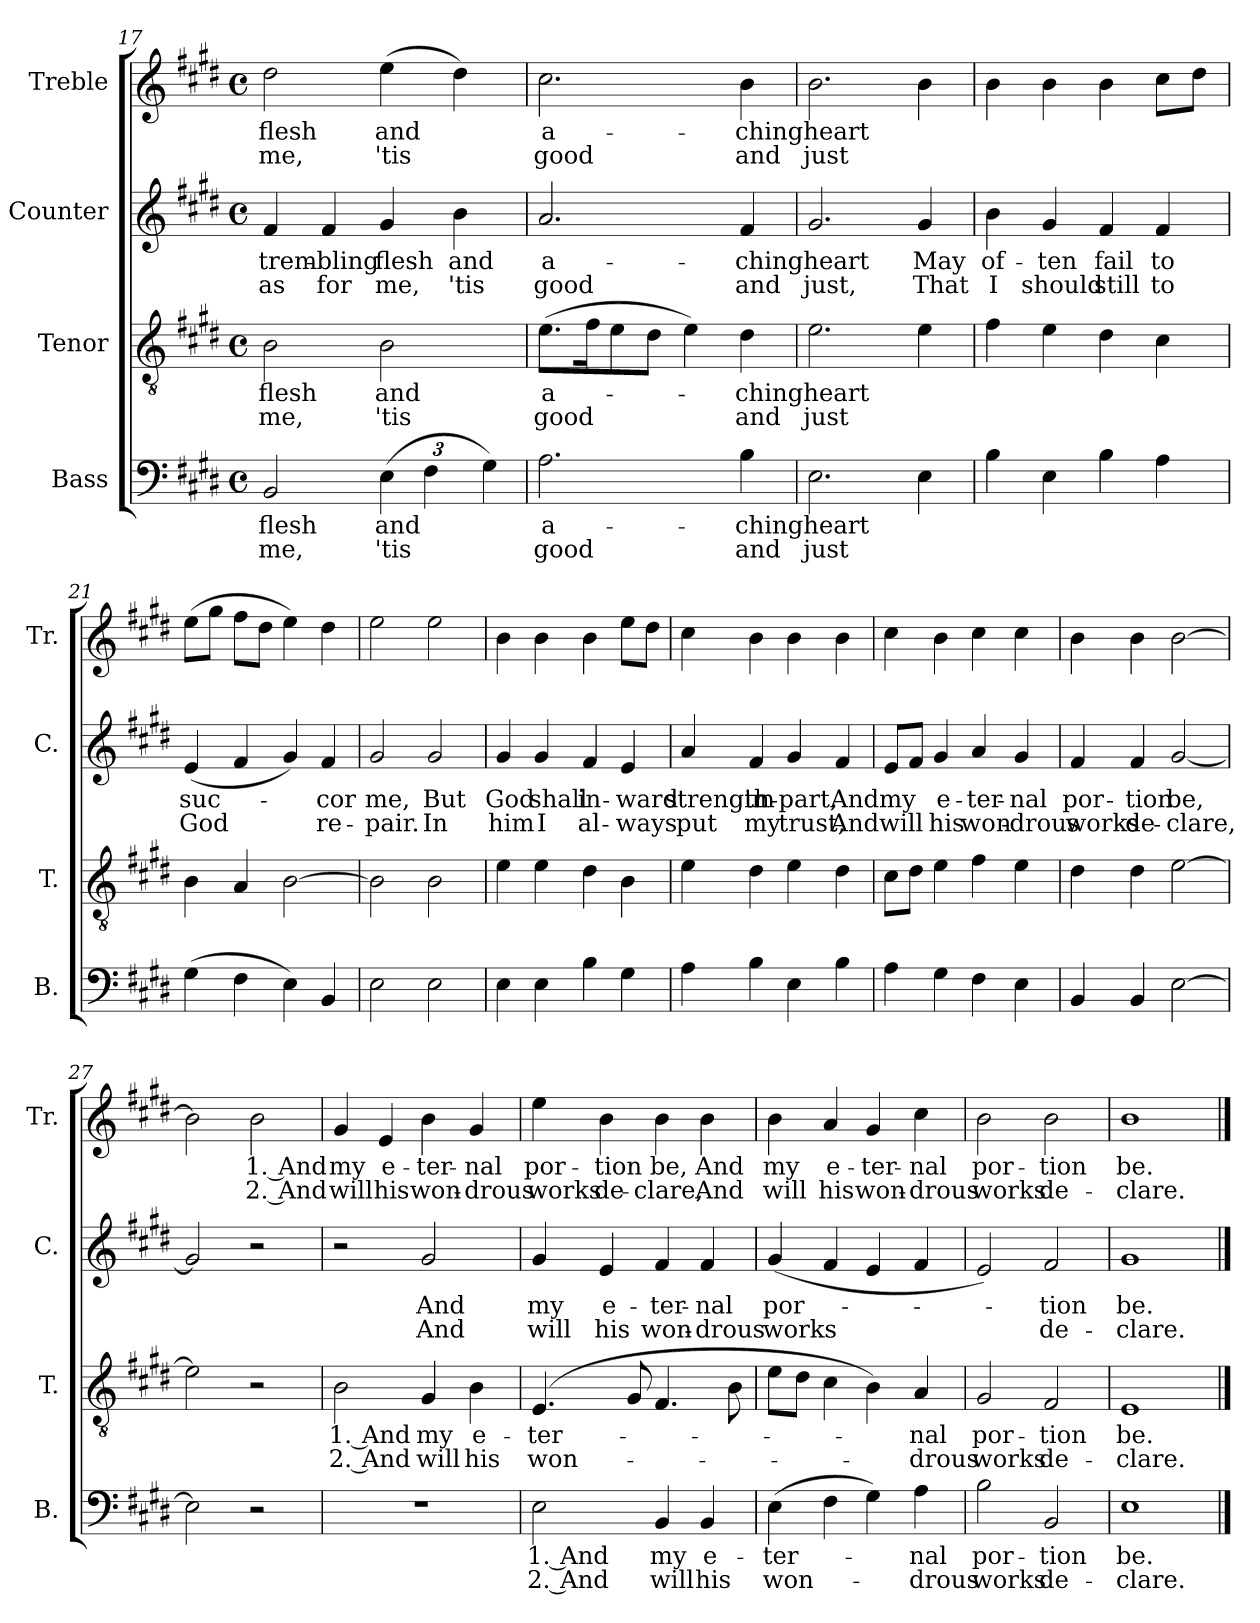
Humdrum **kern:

**kern	**text	**text	**kern	**text	**text	**kern	**text	**text	**kern	**text	**text
*part4	*part4	*part4	*part3	*part3	*part3	*part2	*part2	*part2	*part1	*part1	*part1
*staff4	*staff4	*staff4	*staff3	*staff3	*staff3	*staff2	*staff2	*staff2	*staff1	*staff1	*staff1
*I"Bass	*	*	*I"Tenor	*	*	*I"Counter	*	*	*I"Treble	*	*
*I'B.	*	*	*I'T.	*	*	*I'C.	*	*	*I'Tr.	*	*
*clefF4	*	*	*clefGv2	*	*	*clefG2	*	*	*clefG2	*	*
*k[f#c#g#d#]	*	*	*k[f#c#g#d#]	*	*	*k[f#c#g#d#]	*	*	*k[f#c#g#d#]	*	*
*M4/4	*	*	*M4/4	*	*	*M4/4	*	*	*M4/4	*	*
*met(c)	*	*	*met(c)	*	*	*met(c)	*	*	*met(c)	*	*
=17	=17	=17	=17	=17	=17	=17	=17	=17	=17	=17	=17
2BB/	flesh	me,	2B\	flesh	me,	4f#/	trem-	as	2dd#\	flesh	me,
.	.	.	.	.	.	4f#/	-bling	for	.	.	.
*Xbrackettup	*	*	*	*	*	*	*	*	*	*	*
(6E\	and	'tis	2B\	and	'tis	4g#/	flesh	me,	(4ee\	and	'tis
6F#\	.	.	.	.	.	.	.	.	.	.	.
.	.	.	.	.	.	4b\	and	'tis	4dd#\)	.	.
6G#\)	.	.	.	.	.	.	.	.	.	.	.
=18	=18	=18	=18	=18	=18	=18	=18	=18	=18	=18	=18
2.A\	a-	good	(8.e\L	a-	good	2.a/	a-	good	2.cc#\	-a-	good
.	.	.	16f#\K	.	.	.	.	.	.	.	.
.	.	.	8e\	.	.	.	.	.	.	.	.
.	.	.	8d#\J	.	.	.	.	.	.	.	.
.	.	.	4e\)	.	.	.	.	.	.	.	.
4B\	-ching	and	4d#\	-ching	and	4f#/	-ching	and	4b\	-ching	and
=19	=19	=19	=19	=19	=19	=19	=19	=19	=19	=19	=19
2.E\	heart	just	2.e\	heart	just	2.g#/	heart	just,	2.b\	heart	just
4E\	.	.	4e\	.	.	4g#/	May	That	4b\	.	.
=20	=20	=20	=20	=20	=20	=20	=20	=20	=20	=20	=20
4B\	.	.	4f#\	.	.	4b\	of-	I	4b\	.	.
4E\	.	.	4e\	.	.	4g#/	-ten	should	4b\	.	.
4B\	.	.	4d#\	.	.	4f#/	fail	still	4b\	.	.
4A\	.	.	4c#\	.	.	4f#/	to	to	8cc#\L	.	.
.	.	.	.	.	.	.	.	.	8dd#\J	.	.
!!LO:PB:g=z
=21	=21	=21	=21	=21	=21	=21	=21	=21	=21	=21	=21
(4G#\	.	.	4B\	.	.	(4e/	suc-	God	(8ee\L	.	.
.	.	.	.	.	.	.	.	.	8gg#\J	.	.
4F#\	.	.	4A/	.	.	4f#/	.	.	8ff#\L	.	.
.	.	.	.	.	.	.	.	.	8dd#\J	.	.
4E\)	.	.	[2B\	.	.	4g#/)	.	.	4ee\)	.	.
4BB/	.	.	.	.	.	4f#/	-cor	re-	4dd#\	.	.
=22	=22	=22	=22	=22	=22	=22	=22	=22	=22	=22	=22
2E\	.	.	2B\]	.	.	2g#/	me,	-pair.	2ee\	.	.
2E\	.	.	2B\	.	.	2g#/	But	In	2ee\	.	.
=23	=23	=23	=23	=23	=23	=23	=23	=23	=23	=23	=23
4E\	.	.	4e\	.	.	4g#/	God	him	4b\	.	.
4E\	.	.	4e\	.	.	4g#/	shall	I	4b\	.	.
4B\	.	.	4d#\	.	.	4f#/	in-	al-	4b\	.	.
4G#\	.	.	4B\	.	.	4e/	-ward	-ways	8ee\L	.	.
.	.	.	.	.	.	.	.	.	8dd#\J	.	.
=24	=24	=24	=24	=24	=24	=24	=24	=24	=24	=24	=24
4A\	.	.	4e\	.	.	4a/	strength	put	4cc#\	.	.
4B\	.	.	4d#\	.	.	4f#/	im-	my	4b\	.	.
4E\	.	.	4e\	.	.	4g#/	-part,	trust,	4b\	.	.
4B\	.	.	4d#\	.	.	4f#/	And	And	4b\	.	.
=25	=25	=25	=25	=25	=25	=25	=25	=25	=25	=25	=25
4A\	.	.	8c#\L	.	.	8e/L	my	will	4cc#\	.	.
.	.	.	8d#\J	.	.	8f#/J	.	.	.	.	.
4G#\	.	.	4e\	.	.	4g#/	e-	his	4b\	.	.
4F#\	.	.	4f#\	.	.	4a/	-ter-	won-	4cc#\	.	.
4E\	.	.	4e\	.	.	4g#/	-nal	-drous	4cc#\	.	.
=26	=26	=26	=26	=26	=26	=26	=26	=26	=26	=26	=26
4BB/	.	.	4d#\	.	.	4f#/	por-	works	4b\	.	.
4BB/	.	.	4d#\	.	.	4f#/	-tion	de-	4b\	.	.
[2E\	.	.	[2e\	.	.	[2g#/	be,	-clare,	[2b\	.	.
!!LO:LB:g=z
=27	=27	=27	=27	=27	=27	=27	=27	=27	=27	=27	=27
2E\]	.	.	2e\]	.	.	2g#/]	.	.	2b\]	.	.
2r	.	.	2r	.	.	2r	.	.	2b\	1. And	2. And
=28	=28	=28	=28	=28	=28	=28	=28	=28	=28	=28	=28
1r	.	.	2B\	1. And	2. And	2r	.	.	4g#/	my	will
.	.	.	.	.	.	.	.	.	4e/	e-	his
.	.	.	4G#/	my	will	2g#/	And	And	4b\	-ter-	won-
.	.	.	4B\	e-	his	.	.	.	4g#/	-nal	-drous
=29	=29	=29	=29	=29	=29	=29	=29	=29	=29	=29	=29
2E\	1. And	2. And	(>4.E/	-ter-	won-	4g#/	my	will	4ee\	por-	works
.	.	.	.	.	.	4e/	e-	his	4b\	-tion	de-
.	.	.	8G#/	.	.	.	.	.	.	.	.
4BB/	my	will	4.F#/	.	.	4f#/	-ter-	won-	4b\	be,	-clare,
4BB/	e-	his	.	.	.	4f#/	-nal	-drous	4b\	And	And
.	.	.	8B\	.	.	.	.	.	.	.	.
=30	=30	=30	=30	=30	=30	=30	=30	=30	=30	=30	=30
(4E\	-ter-	won-	8e\L	.	.	(4g#/	por-	works	4b\	my	will
.	.	.	8d#\J	.	.	.	.	.	.	.	.
4F#\	.	.	4c#\	.	.	4f#/	.	.	4a/	e-	his
4G#\)	.	.	4B\)	.	.	4e/	.	.	4g#/	-ter-	won-
4A\	-nal	-drous	4A/	-nal	-drous	4f#/	.	.	4cc#\	-nal	-drous
=31	=31	=31	=31	=31	=31	=31	=31	=31	=31	=31	=31
2B\	por-	works	2G#/	por-	works	2e/)	.	.	2b\	por-	works
2BB/	-tion	de-	2F#/	-tion	de-	2f#/	-tion	de-	2b\	-tion	de-
=32	=32	=32	=32	=32	=32	=32	=32	=32	=32	=32	=32
1E	be.	-clare.	1E	be.	-clare.	1g#	be.	-clare.	1b	be.	-clare.
==	==	==	==	==	==	==	==	==	==	==	==
*-	*-	*-	*-	*-	*-	*-	*-	*-	*-	*-	*-
